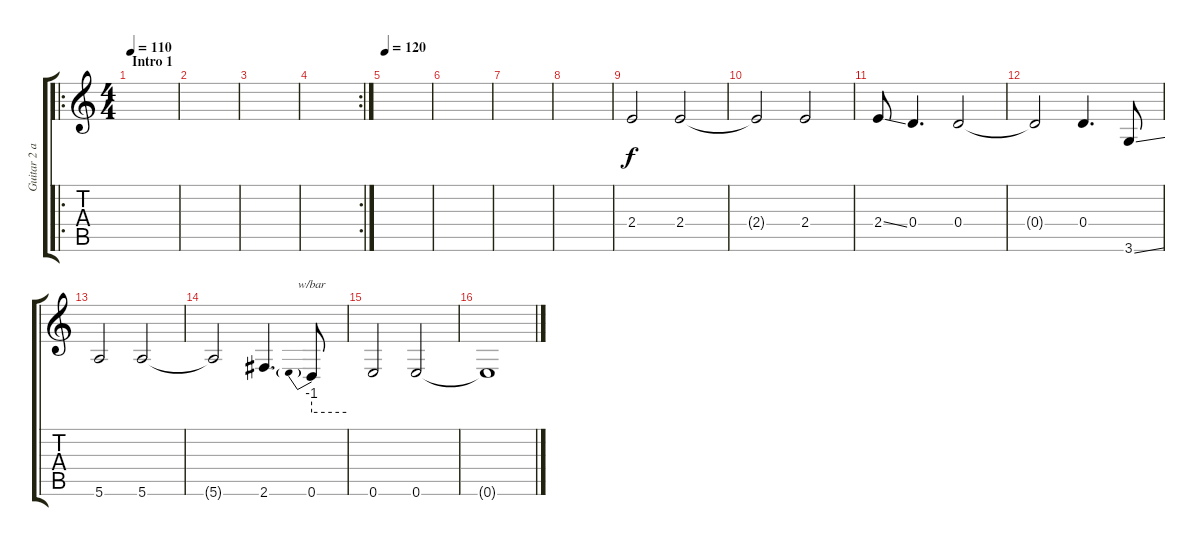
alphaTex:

\track ("Guitar 2 and harmony" "Guitar 2 a") {instrument distortionguitar}
\staff {score tabs}
\tuning (E4 B3 G3 D3 A2 E2) {hide}
\ro
\ts (4 4)
\section ("" "Intro 1")
\tempo 110
\clef g2
\ks c
|
|
|
\rc 2
|
\tempo 120
|
|
|
|
2.4.2 2.4.2 |
2.4{t}.2 2.4.2 |
2.4{ss}.8 0.4.4{d} 0.4.2 |
0.4{t}.2 0.4.4{d} 3.6{ss}.8 |
5.6.2 5.6.2 |
5.6{t}.2 2.6.4{d} 0.6.8{tbe (predive default 0 -4 60 -4)} |
0.6.2 0.6.2 |
0.6{t}.1
